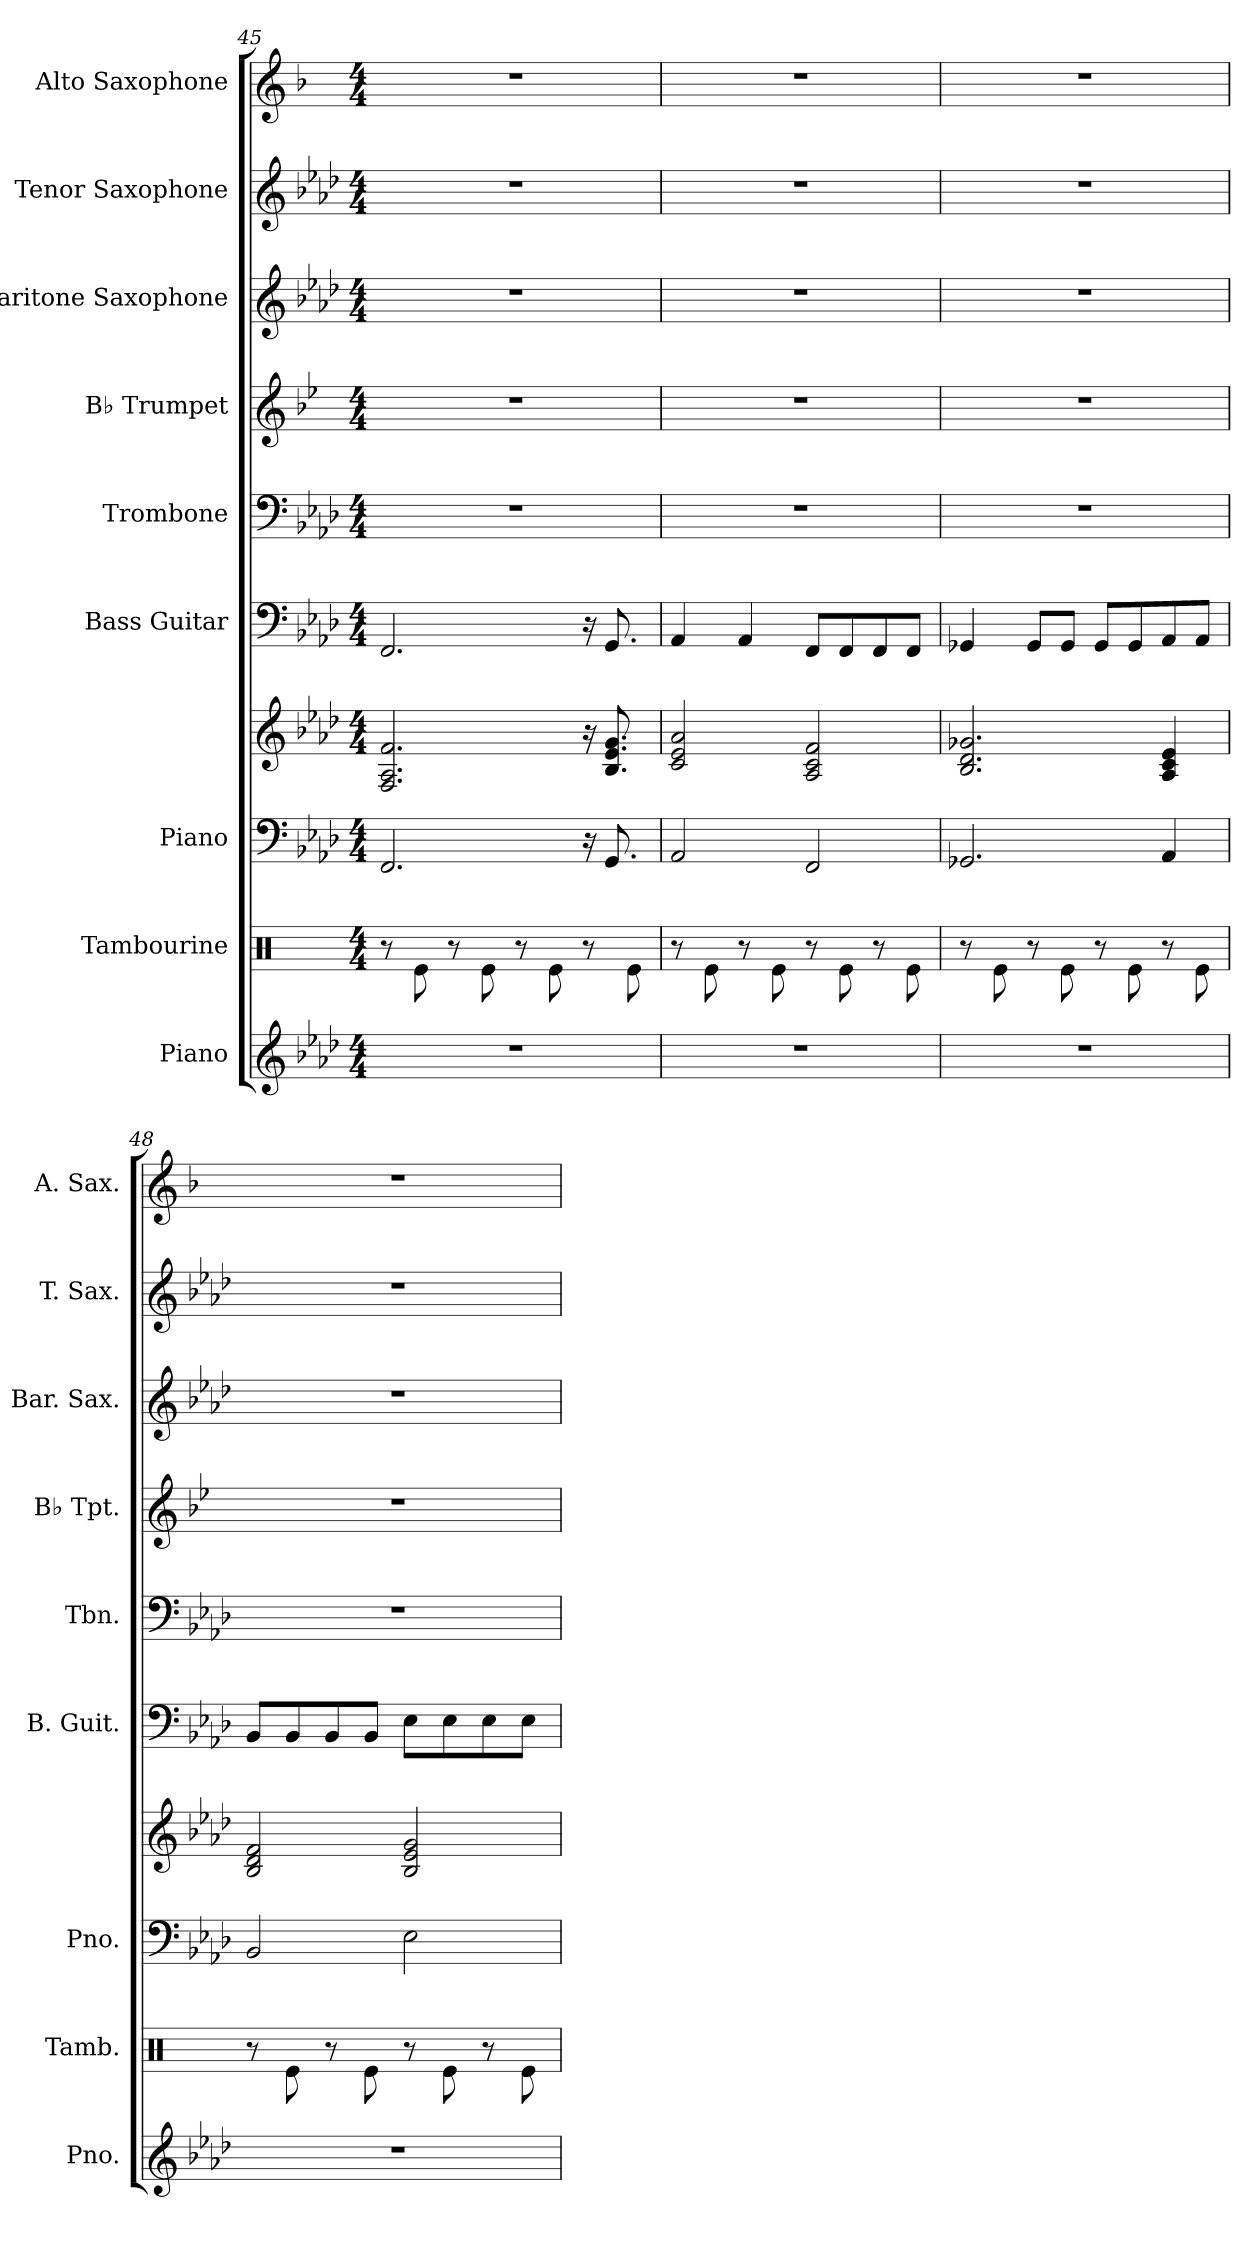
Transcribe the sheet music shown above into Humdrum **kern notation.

**kern	**kern	**kern	**kern	**kern	**kern	**kern	**kern	**kern	**kern
*part9	*part8	*part7	*part7	*part6	*part5	*part4	*part3	*part2	*part1
*staff10	*staff9	*staff8	*staff7	*staff6	*staff5	*staff4	*staff3	*staff2	*staff1
*I"Piano	*I"Tambourine	*I"Piano	*	*I"Bass Guitar	*I"Trombone	*I"B♭ Trumpet	*I"Baritone Saxophone	*I"Tenor Saxophone	*I"Alto Saxophone
*I'Pno.	*I'Tamb.	*I'Pno.	*	*I'B. Guit.	*I'Tbn.	*I'B♭ Tpt.	*I'Bar. Sax.	*I'T. Sax.	*I'A. Sax.
!!LO:PB:g=z
*clefG2	*clefX	*clefF4	*clefG2	*clefF4	*clefF4	*clefG2	*clefG2	*clefG2	*clefG2
*	*	*	*	*ITrd7c12	*	*ITrd1c2	*ITrd12c21	*ITrd8c14	*ITrd5c9
*k[b-e-a-d-]	*k[]	*k[b-e-a-d-]	*k[b-e-a-d-]	*k[b-e-a-d-]	*k[b-e-a-d-]	*k[b-e-a-d-]	*k[b-e-a-d-]	*k[b-e-a-d-]	*k[b-e-a-d-]
*M4/4	*M4/4	*M4/4	*M4/4	*M4/4	*M4/4	*M4/4	*M4/4	*M4/4	*M4/4
=45	=45	=45	=45	=45	=45	=45	=45	=45	=45
1r	8r	2.FF/	2.F/ 2.A-/ 2.f/	2.FFF/	1r	1r	1r	1r	1r
.	8Re\	.	.	.	.	.	.	.	.
.	8r	.	.	.	.	.	.	.	.
.	8Re\	.	.	.	.	.	.	.	.
.	8r	.	.	.	.	.	.	.	.
.	8Re\	.	.	.	.	.	.	.	.
.	8r	16r	16r	16r	.	.	.	.	.
.	.	8.GG/	8.B-/ 8.e-/ 8.g/	8.GGG/	.	.	.	.	.
.	8Re\	.	.	.	.	.	.	.	.
=46	=46	=46	=46	=46	=46	=46	=46	=46	=46
1r	8r	2AA-/	2c/ 2e-/ 2a-/	4AAA-/	1r	1r	1r	1r	1r
.	8Re\	.	.	.	.	.	.	.	.
.	8r	.	.	4AAA-/	.	.	.	.	.
.	8Re\	.	.	.	.	.	.	.	.
.	8r	2FF/	2A-/ 2c/ 2f/	8FFF/L	.	.	.	.	.
.	8Re\	.	.	8FFF/	.	.	.	.	.
.	8r	.	.	8FFF/	.	.	.	.	.
.	8Re\	.	.	8FFF/J	.	.	.	.	.
=47	=47	=47	=47	=47	=47	=47	=47	=47	=47
1r	8r	2.GG-X/	2.B-/ 2.d-/ 2.g-X/	4GGG-X/	1r	1r	1r	1r	1r
.	8Re\	.	.	.	.	.	.	.	.
.	8r	.	.	8GGG-/L	.	.	.	.	.
.	8Re\	.	.	8GGG-/J	.	.	.	.	.
.	8r	.	.	8GGG-/L	.	.	.	.	.
.	8Re\	.	.	8GGG-/	.	.	.	.	.
.	8r	4AA-/	4A-/ 4c/ 4e-/	8AAA-/	.	.	.	.	.
.	8Re\	.	.	8AAA-/J	.	.	.	.	.
=48	=48	=48	=48	=48	=48	=48	=48	=48	=48
1r	8r	2BB-/	2B-/ 2d-/ 2f/	8BBB-/L	1r	1r	1r	1r	1r
.	8Re\	.	.	8BBB-/	.	.	.	.	.
.	8r	.	.	8BBB-/	.	.	.	.	.
.	8Re\	.	.	8BBB-/J	.	.	.	.	.
.	8r	2E-\	2B-/ 2e-/ 2g/	8EE-\L	.	.	.	.	.
.	8Re\	.	.	8EE-\	.	.	.	.	.
.	8r	.	.	8EE-\	.	.	.	.	.
.	8Re\	.	.	8EE-\J	.	.	.	.	.
=	=	=	=	=	=	=	=	=	=
*-	*-	*-	*-	*-	*-	*-	*-	*-	*-
